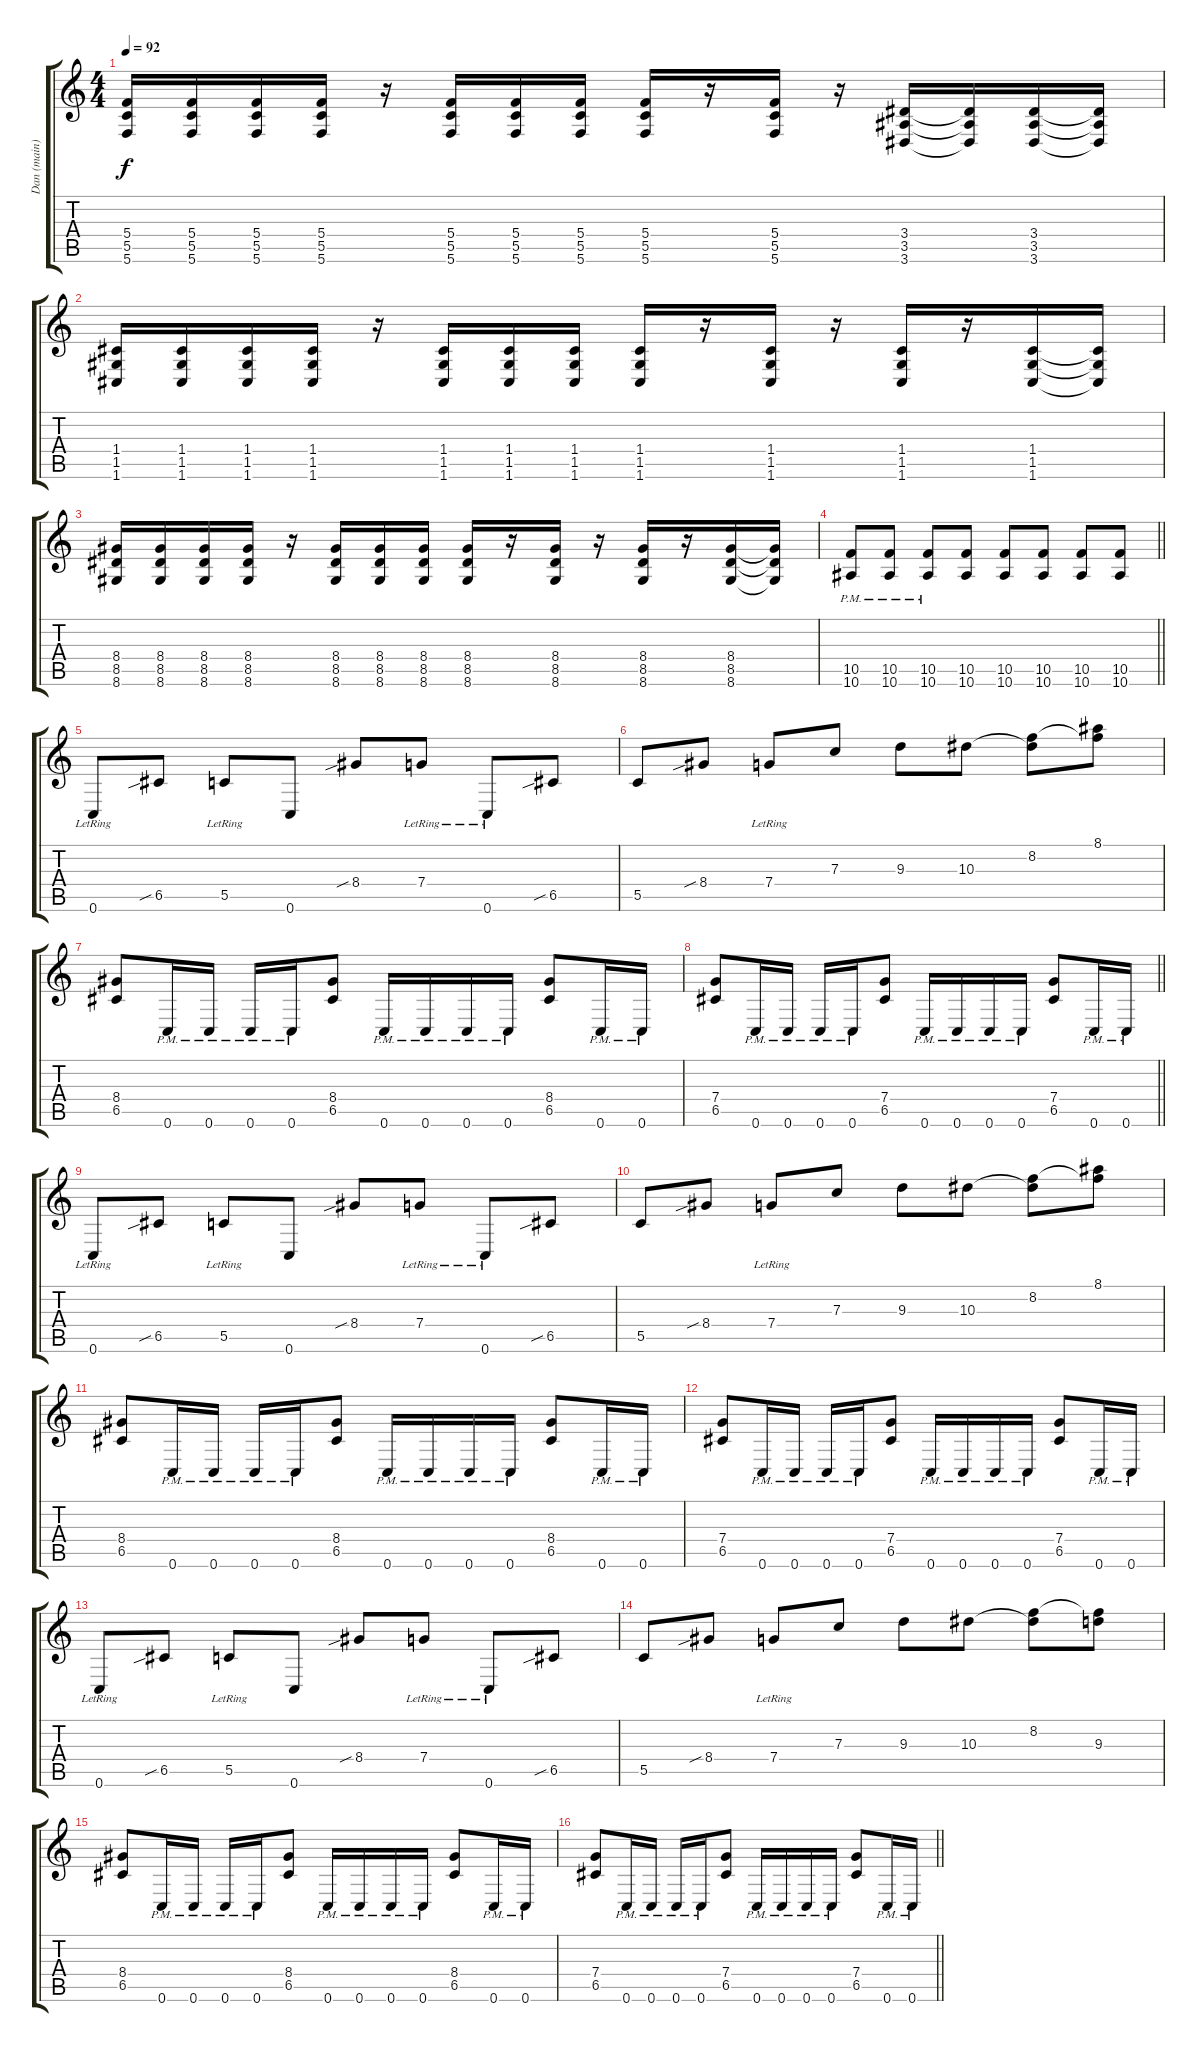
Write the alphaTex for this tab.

\track ("Dan (main)" "Dan (main)") {instrument distortionguitar}
\staff {score tabs}
\tuning (D4 A3 F3 C3 G2 C2) {hide}
\ts (4 4)
\tempo 92
\clef g2
\ks c
(5.4 5.5 5.6).16{dy f} (5.4 5.5 5.6).16 (5.4 5.5 5.6).16 (5.4 5.5 5.6).16 r.16 (5.4 5.5 5.6).16 (5.4 5.5 5.6).16 (5.4 5.5 5.6).16 (5.4 5.5 5.6).16 r.16 (5.4 5.5 5.6).16 r.16 (3.4 3.5 3.6).16 (3.4{t} 3.5{t} 3.6{t}).16 (3.4 3.5 3.6).16 (3.4{t} 3.5{t} 3.6{t}).16 |
(1.4 1.5 1.6).16 (1.4 1.5 1.6).16 (1.4 1.5 1.6).16 (1.4 1.5 1.6).16 r.16 (1.4 1.5 1.6).16 (1.4 1.5 1.6).16 (1.4 1.5 1.6).16 (1.4 1.5 1.6).16 r.16 (1.4 1.5 1.6).16 r.16 (1.4 1.5 1.6).16 r.16 (1.4 1.5 1.6).16 (1.4{t} 1.5{t} 1.6{t}).16 |
(8.4 8.5 8.6).16 (8.4 8.5 8.6).16 (8.4 8.5 8.6).16 (8.4 8.5 8.6).16 r.16 (8.4 8.5 8.6).16 (8.4 8.5 8.6).16 (8.4 8.5 8.6).16 (8.4 8.5 8.6).16 r.16 (8.4 8.5 8.6).16 r.16 (8.4 8.5 8.6).16 r.16 (8.4 8.5 8.6).16 (8.4{t} 8.5{t} 8.6{t}).16 |
\barLineRight lightlight
(10.5{pm} 10.6{pm}).8 (10.5{pm} 10.6{pm}).8 (10.5{pm} 10.6{pm}).8 (10.5 10.6).8 (10.5 10.6).8 (10.5 10.6).8 (10.5 10.6).8 (10.5 10.6).8 |
0.6{lr}.8 6.5{sib}.8 5.5{lr}.8 0.6.8 8.4{sib}.8 7.4{lr}.8 0.6{lr}.8 6.5{sib}.8 |
5.5.8 8.4{sib}.8 7.4{lr}.8 7.3.8 9.3.8 10.3.8 (8.2 10.3{t}).8 (8.1 8.2{t}).8 |
(8.4 6.5).8 0.6{pm}.16 0.6{pm}.16 0.6{pm}.16 0.6{pm}.16 (8.4 6.5).8 0.6{pm}.16 0.6{pm}.16 0.6{pm}.16 0.6{pm}.16 (8.4 6.5).8 0.6{pm}.16 0.6{pm}.16 |
\barLineRight lightlight
(7.4 6.5).8 0.6{pm}.16 0.6{pm}.16 0.6{pm}.16 0.6{pm}.16 (7.4 6.5).8 0.6{pm}.16 0.6{pm}.16 0.6{pm}.16 0.6{pm}.16 (7.4 6.5).8 0.6{pm}.16 0.6{pm}.16 |
0.6{lr}.8 6.5{sib}.8 5.5{lr}.8 0.6.8 8.4{sib}.8 7.4{lr}.8 0.6{lr}.8 6.5{sib}.8 |
5.5.8 8.4{sib}.8 7.4{lr}.8 7.3.8 9.3.8 10.3.8 (8.2 10.3{t}).8 (8.1 8.2{t}).8 |
(8.4 6.5).8 0.6{pm}.16 0.6{pm}.16 0.6{pm}.16 0.6{pm}.16 (8.4 6.5).8 0.6{pm}.16 0.6{pm}.16 0.6{pm}.16 0.6{pm}.16 (8.4 6.5).8 0.6{pm}.16 0.6{pm}.16 |
(7.4 6.5).8 0.6{pm}.16 0.6{pm}.16 0.6{pm}.16 0.6{pm}.16 (7.4 6.5).8 0.6{pm}.16 0.6{pm}.16 0.6{pm}.16 0.6{pm}.16 (7.4 6.5).8 0.6{pm}.16 0.6{pm}.16 |
0.6{lr}.8 6.5{sib}.8 5.5{lr}.8 0.6.8 8.4{sib}.8 7.4{lr}.8 0.6{lr}.8 6.5{sib}.8 |
5.5.8 8.4{sib}.8 7.4{lr}.8 7.3.8 9.3.8 10.3.8 (8.2 10.3{t}).8 (8.2{t} 9.3).8 |
(8.4 6.5).8 0.6{pm}.16 0.6{pm}.16 0.6{pm}.16 0.6{pm}.16 (8.4 6.5).8 0.6{pm}.16 0.6{pm}.16 0.6{pm}.16 0.6{pm}.16 (8.4 6.5).8 0.6{pm}.16 0.6{pm}.16 |
\barLineRight lightlight
(7.4 6.5).8 0.6{pm}.16 0.6{pm}.16 0.6{pm}.16 0.6{pm}.16 (7.4 6.5).8 0.6{pm}.16 0.6{pm}.16 0.6{pm}.16 0.6{pm}.16 (7.4 6.5).8 0.6{pm}.16 0.6{pm}.16
